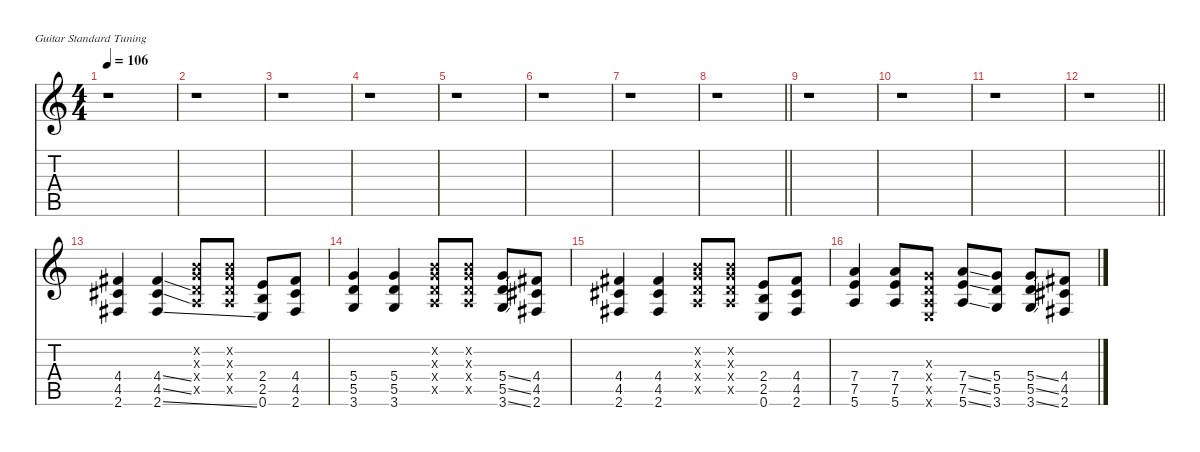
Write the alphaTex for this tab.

\defaultSystemsLayout 4
\hideDynamics
\bracketExtendMode nobrackets
\singleTrackTrackNamePolicy hidden
\multiTrackTrackNamePolicy hidden
\otherSystemsTrackNameOrientation horizontal
\track ("James Hetfield Rythm" "dist.guit.") {defaultSystemsLayout 8 instrument distortionguitar}
\staff {score tabs}
\tuning (E4 B3 G3 D3 A2 E2)
\ts (4 4)
\tempo 106
\clef g2
\ks c
r.1{dy f beam Down} |
r.1{beam Down} |
r.1{beam Down} |
r.1{beam Down} |
r.1{beam Down} |
r.1{beam Down} |
r.1{beam Down} |
\barLineRight lightlight
r.1{beam Down} |
r.1{beam Down} |
r.1{beam Down} |
r.1{beam Down} |
\barLineRight lightlight
r.1{beam Down} |
(4.4{acc #} 4.5{acc #} 2.6{acc #}).4{beam Up} (4.4{ss acc #} 4.5{ss acc #} 2.6{ss acc #}).4{beam Up} (0.2{x} 0.3{x} 0.4{x} 0.5{x}).8{beam Up} (0.2{x} 0.3{x} 0.4{x} 0.5{x}).8{beam Up} (2.4 2.5 0.6).8{beam Up} (4.4{acc #} 4.5{acc #} 2.6{acc #}).8{beam Up} |
(5.4 5.5 3.6).4{beam Up} (5.4 5.5 3.6).4{beam Up} (0.2{x} 0.3{x} 0.4{x} 0.5{x}).8{beam Up} (0.2{x} 0.3{x} 0.4{x} 0.5{x}).8{beam Up} (5.4{ss} 5.5{ss} 3.6{ss}).8{beam Up} (4.4{acc #} 4.5{acc #} 2.6{acc #}).8{beam Up} |
(4.4{acc #} 4.5{acc #} 2.6{acc #}).4{beam Up} (4.4{acc #} 4.5{acc #} 2.6{acc #}).4{beam Up} (0.2{x} 0.3{x} 0.4{x} 0.5{x}).8{beam Up} (0.2{x} 0.3{x} 0.4{x} 0.5{x}).8{beam Up} (2.4 2.5 0.6).8{beam Up} (4.4{acc #} 4.5{acc #} 2.6{acc #}).8{beam Up} |
(7.4 7.5 5.6).4{beam Up} (7.4 7.5 5.6).8{beam Up} (0.3{x} 0.4{x} 0.5{x} 0.6{x}).8{beam Up} (7.4{ss} 7.5{ss} 5.6{ss}).8{beam Up} (5.4 5.5 3.6).8{beam Up} (5.4{ss} 5.5{ss} 3.6{ss}).8{beam Up} (4.4{acc #} 4.5{acc #} 2.6{acc #}).8{beam Up}
